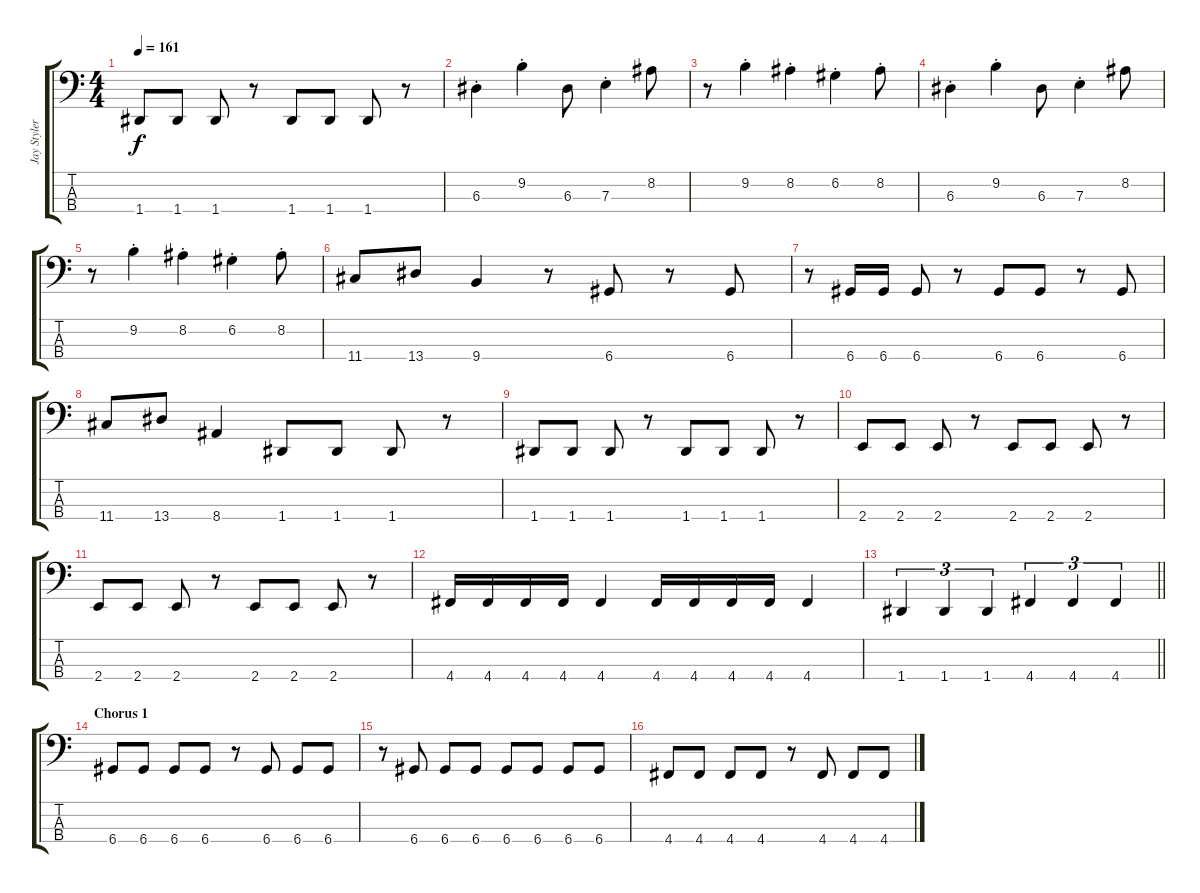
\track ("Jay Styler (Bass)" "Jay Styler") {instrument electricbasspick}
\staff {score tabs}
\tuning (G2 D2 A1 D1) {hide}
\ts (4 4)
\tempo 161
\clef f4
\ks c
1.4.8{dy f} 1.4.8 1.4.8 r.8 1.4.8 1.4.8 1.4.8 r.8 |
6.3{st}.4 9.2{st}.4 6.3.8 7.3{st}.4 8.2.8 |
r.8 9.2{st}.4 8.2{st}.4 6.2{st}.4 8.2{st}.8 |
6.3{st}.4 9.2{st}.4 6.3.8 7.3{st}.4 8.2.8 |
r.8 9.2{st}.4 8.2{st}.4 6.2{st}.4 8.2{st}.8 |
11.4.8 13.4.8 9.4.4 r.8 6.4.8 r.8 6.4.8 |
r.8 6.4.16 6.4.16 6.4.8 r.8 6.4.8 6.4.8 r.8 6.4.8 |
11.4.8 13.4.8 8.4.4 1.4.8 1.4.8 1.4.8 r.8 |
1.4.8 1.4.8 1.4.8 r.8 1.4.8 1.4.8 1.4.8 r.8 |
2.4.8 2.4.8 2.4.8 r.8 2.4.8 2.4.8 2.4.8 r.8 |
2.4.8 2.4.8 2.4.8 r.8 2.4.8 2.4.8 2.4.8 r.8 |
4.4.16 4.4.16 4.4.16 4.4.16 4.4.4 4.4.16 4.4.16 4.4.16 4.4.16 4.4.4 |
\barLineRight lightlight
1.4.4{tu (3 2)} 1.4.4{tu (3 2)} 1.4.4{tu (3 2)} 4.4.4{tu (3 2)} 4.4.4{tu (3 2)} 4.4.4{tu (3 2)} |
\section ("" "Chorus 1")
6.4.8 6.4.8 6.4.8 6.4.8 r.8 6.4.8 6.4.8 6.4.8 |
r.8 6.4.8 6.4.8 6.4.8 6.4.8 6.4.8 6.4.8 6.4.8 |
4.4.8 4.4.8 4.4.8 4.4.8 r.8 4.4.8 4.4.8 4.4.8
